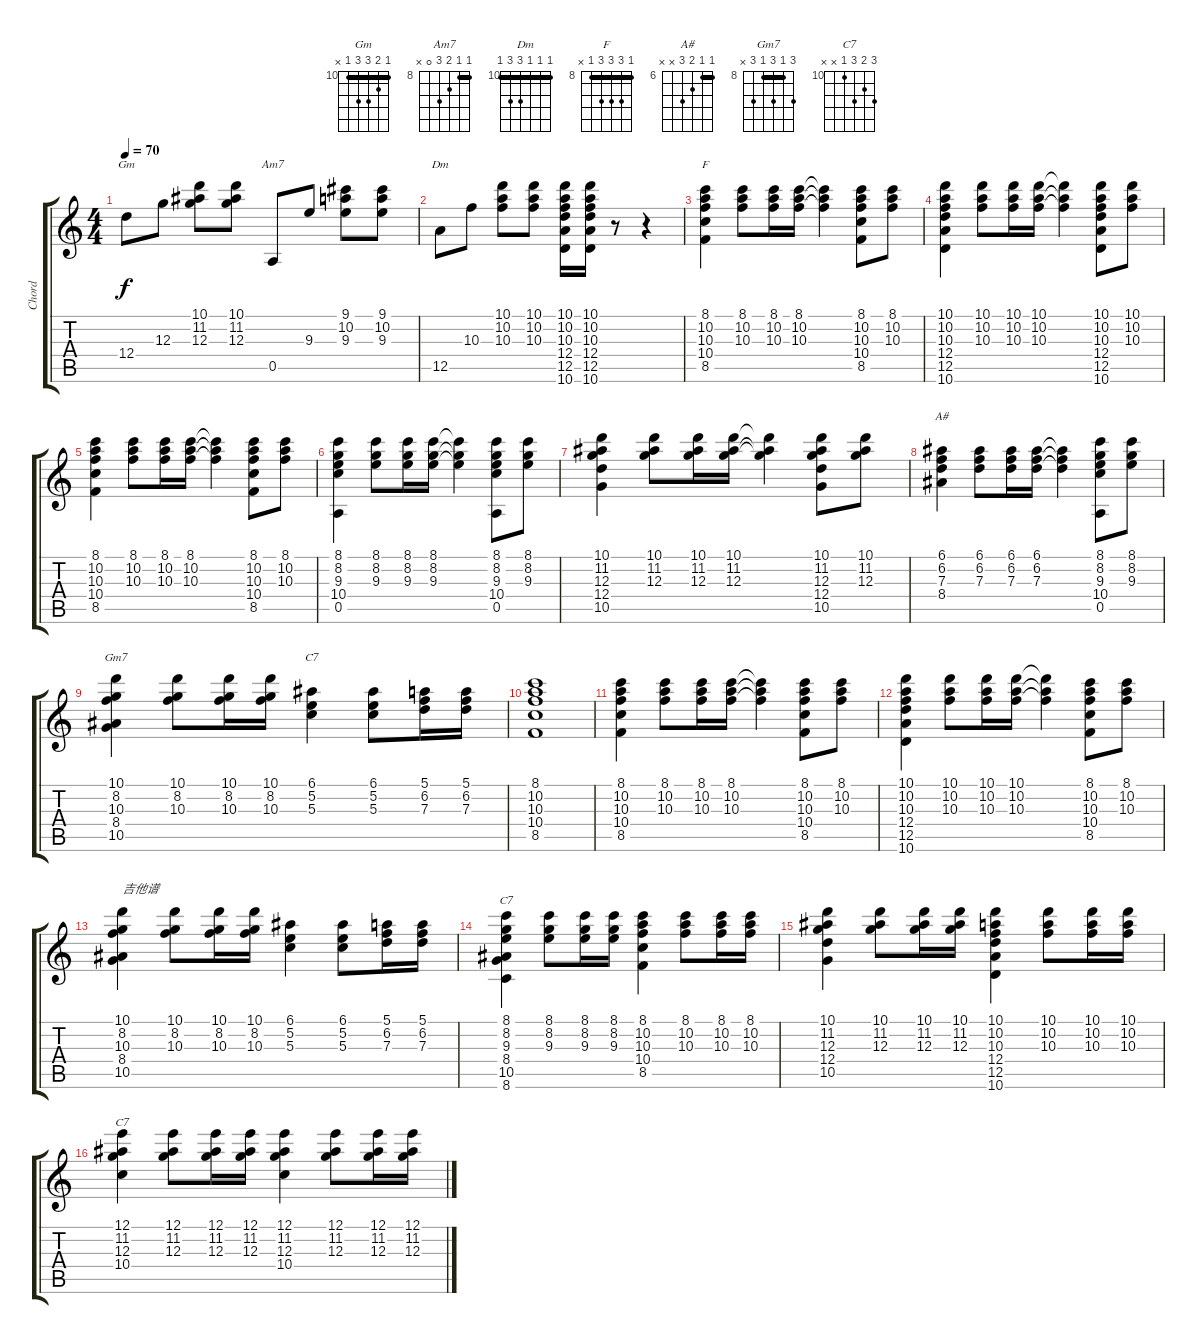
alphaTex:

\track ("Chord" "Chord") {instrument acousticguitarsteel}
\staff {score tabs}
\tuning (E4 B3 G3 D3 A2 E2) {hide}
\chord ("Gm" 10 11 12 12 10 x) {firstfret 10 barre 10}
\chord ("Am7" 8 8 9 10 0 x) {firstfret 8 barre 8}
\chord ("Dm" 10 10 10 12 12 10) {firstfret 10 barre 10}
\chord ("F" 8 10 10 10 8 x) {firstfret 8 barre 8}
\chord ("A#" 6 6 7 8 x x) {firstfret 6 barre 6}
\chord ("Gm7" 10 8 10 8 10 x) {firstfret 8 barre 8}
\chord ("C7" 6 5 5 5 7 8) {firstfret 5 barre 5}
\chord ("C7" 8 8 9 8 10 8) {firstfret 8 barre 8}
\chord ("C7" 12 11 12 10 x x) {firstfret 10}
\ts (4 4)
\tempo 70
\clef g2
\ks c
12.4.8{ch "Gm" dy f} 12.3.8 (10.1 11.2 12.3).8 (10.1 11.2 12.3).8 0.5.8{ch "Am7"} 9.3.8 (9.1 10.2 9.3).8 (9.1 10.2 9.3).8 |
12.5.8{ch "Dm"} 10.3.8 (10.1 10.2 10.3).8 (10.1 10.2 10.3).8 (10.1 10.2 10.3 12.4 12.5 10.6).16 (10.1 10.2 10.3 12.4 12.5 10.6).16 r.8 r.4 |
(8.1 10.2 10.3 10.4 8.5).4{ch "F"} (8.1 10.2 10.3).8 (8.1 10.2 10.3).16 (8.1 10.2 10.3).16 (8.1{t} 10.2{t} 10.3{t}).4 (8.1 10.2 10.3 10.4 8.5).8 (8.1 10.2 10.3).8 |
(10.1 10.2 10.3 12.4 12.5 10.6).4 (10.1 10.2 10.3).8 (10.1 10.2 10.3).16 (10.1 10.2 10.3).16 (10.1{t} 10.2{t} 10.3{t}).4 (10.1 10.2 10.3 12.4 12.5 10.6).8 (10.1 10.2 10.3).8 |
(8.1 10.2 10.3 10.4 8.5).4 (8.1 10.2 10.3).8 (8.1 10.2 10.3).16 (8.1 10.2 10.3).16 (8.1{t} 10.2{t} 10.3{t}).4 (8.1 10.2 10.3 10.4 8.5).8 (8.1 10.2 10.3).8 |
(8.1 8.2 9.3 10.4 0.5).4 (8.1 8.2 9.3).8 (8.1 8.2 9.3).16 (8.1 8.2 9.3).16 (8.1{t} 8.2{t} 9.3{t}).4 (8.1 8.2 9.3 10.4 0.5).8 (8.1 8.2 9.3).8 |
(10.1 11.2 12.3 12.4 10.5).4 (10.1 11.2 12.3).8 (10.1 11.2 12.3).16 (10.1 11.2 12.3).16 (10.1{t} 11.2{t} 12.3{t}).4 (10.1 11.2 12.3 12.4 10.5).8 (10.1 11.2 12.3).8 |
(6.1 6.2 7.3 8.4).4{ch "A#"} (6.1 6.2 7.3).8 (6.1 6.2 7.3).16 (6.1 6.2 7.3).16 (6.1{t} 6.2{t} 7.3{t}).4 (8.1 8.2 9.3 10.4 0.5).8 (8.1 8.2 9.3).8 |
(10.1 8.2 10.3 8.4 10.5).4{ch "Gm7"} (10.1 8.2 10.3).8 (10.1 8.2 10.3).16 (10.1 8.2 10.3).16 (6.1 5.2 5.3).4{ch "C7"} (6.1 5.2 5.3).8 (5.1 6.2 7.3).16 (5.1 6.2 7.3).16 |
(8.1 10.2 10.3 10.4 8.5).1 |
(8.1 10.2 10.3 10.4 8.5).4 (8.1 10.2 10.3).8 (8.1 10.2 10.3).16 (8.1 10.2 10.3).16 (8.1{t} 10.2{t} 10.3{t}).4 (8.1 10.2 10.3 10.4 8.5).8 (8.1 10.2 10.3).8 |
(10.1 10.2 10.3 12.4 12.5 10.6).4 (10.1 10.2 10.3).8 (10.1 10.2 10.3).16 (10.1 10.2 10.3).16 (10.1{t} 10.2{t} 10.3{t}).4 (8.1 10.2 10.3 10.4 8.5).8 (8.1 10.2 10.3).8 |
(10.1 8.2 10.3 8.4 10.5).4{txt "吉他谱"} (10.1 8.2 10.3).8 (10.1 8.2 10.3).16 (10.1 8.2 10.3).16 (6.1 5.2 5.3).4 (6.1 5.2 5.3).8 (5.1 6.2 7.3).16 (5.1 6.2 7.3).16 |
(8.1 8.2 9.3 8.4 10.5 8.6).4{ch "C7"} (8.1 8.2 9.3).8 (8.1 8.2 9.3).16 (8.1 8.2 9.3).16 (8.1 10.2 10.3 10.4 8.5).4 (8.1 10.2 10.3).8 (8.1 10.2 10.3).16 (8.1 10.2 10.3).16 |
(10.1 11.2 12.3 12.4 10.5).4 (10.1 11.2 12.3).8 (10.1 11.2 12.3).16 (10.1 11.2 12.3).16 (10.1 10.2 10.3 12.4 12.5 10.6).4 (10.1 10.2 10.3).8 (10.1 10.2 10.3).16 (10.1 10.2 10.3).16 |
(12.1 11.2 12.3 10.4).4{ch "C7"} (12.1 11.2 12.3).8 (12.1 11.2 12.3).16 (12.1 11.2 12.3).16 (12.1 11.2 12.3 10.4).4 (12.1 11.2 12.3).8 (12.1 11.2 12.3).16 (12.1 11.2 12.3).16
